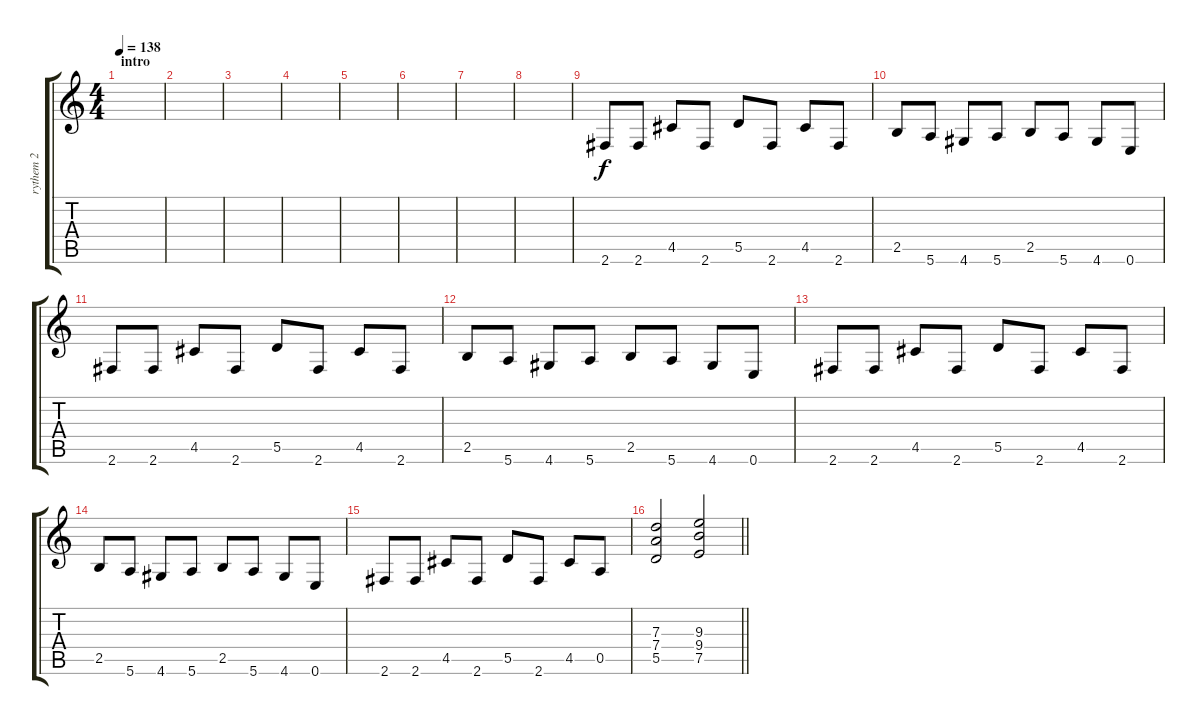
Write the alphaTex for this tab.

\track ("rythem 2" "rythem 2") {instrument distortionguitar}
\staff {score tabs}
\tuning (E4 B3 G3 D3 A2 E2) {hide}
\ts (4 4)
\section ("" "intro")
\tempo 138
\clef g2
\ks c
|
|
|
|
|
|
|
|
2.6.8 2.6.8 4.5.8 2.6.8 5.5.8 2.6.8 4.5.8 2.6.8 |
2.5.8 5.6.8 4.6.8 5.6.8 2.5.8 5.6.8 4.6.8 0.6.8 |
2.6.8 2.6.8 4.5.8 2.6.8 5.5.8 2.6.8 4.5.8 2.6.8 |
2.5.8 5.6.8 4.6.8 5.6.8 2.5.8 5.6.8 4.6.8 0.6.8 |
2.6.8 2.6.8 4.5.8 2.6.8 5.5.8 2.6.8 4.5.8 2.6.8 |
2.5.8 5.6.8 4.6.8 5.6.8 2.5.8 5.6.8 4.6.8 0.6.8 |
2.6.8 2.6.8 4.5.8 2.6.8 5.5.8 2.6.8 4.5.8 0.5.8 |
\barLineRight lightlight
(7.3 7.4 5.5).2 (9.3 9.4 7.5).2
